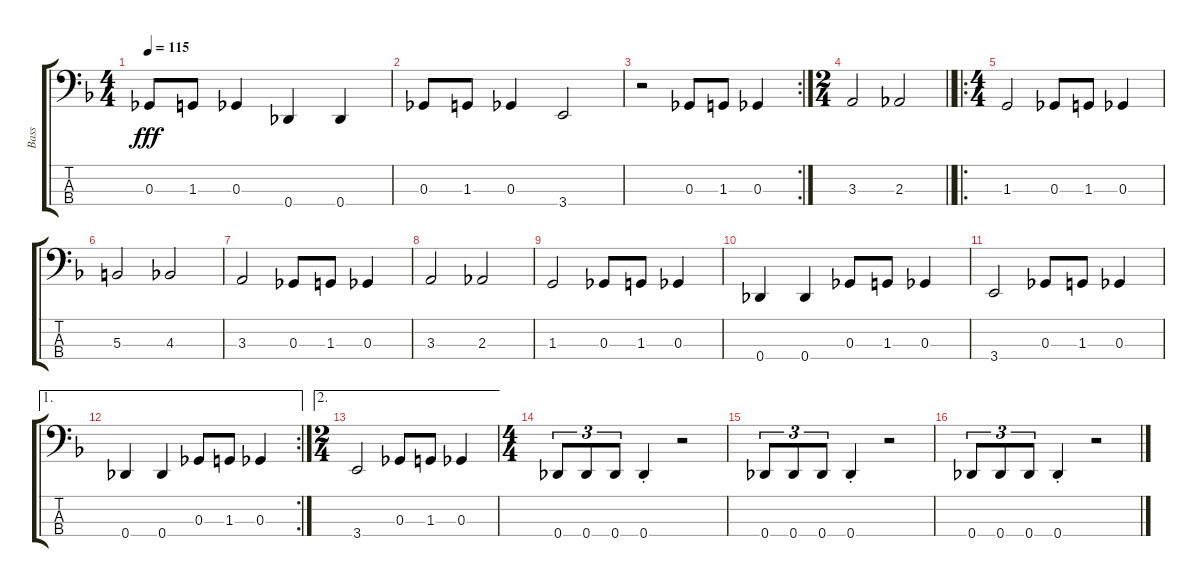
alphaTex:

\track ("Bass" "Bass") {instrument electricbasspick}
\staff {score tabs}
\tuning (E2 B1 Gb1 Db1) {hide}
\ts (4 4)
\tempo 115
\clef f4
\ks f
0.3.8{dy fff} 1.3.8 0.3.4 0.4.4 0.4.4 |
0.3.8 1.3.8 0.3.4 3.4.2 |
\rc 2
r.2 0.3.8 1.3.8 0.3.4 |
\ts (2 4)
\barLineRight lightlight
3.3.2 2.3.2 |
\ro
\ts (4 4)
1.3.2 0.3.8 1.3.8 0.3.4 |
5.3.2 4.3.2 |
3.3.2 0.3.8 1.3.8 0.3.4 |
3.3.2 2.3.2 |
1.3.2 0.3.8 1.3.8 0.3.4 |
0.4.4 0.4.4 0.3.8 1.3.8 0.3.4 |
3.4.2 0.3.8 1.3.8 0.3.4 |
\ae 1
\rc 2
0.4.4 0.4.4 0.3.8 1.3.8 0.3.4 |
\ae 2
\ts (2 4)
3.4.2 0.3.8 1.3.8 0.3.4 |
\ts (4 4)
0.4.8{tu (3 2)} 0.4.8{tu (3 2)} 0.4.8{tu (3 2)} 0.4{st}.4 r.2 |
0.4.8{tu (3 2)} 0.4.8{tu (3 2)} 0.4.8{tu (3 2)} 0.4{st}.4 r.2 |
0.4.8{tu (3 2)} 0.4.8{tu (3 2)} 0.4.8{tu (3 2)} 0.4{st}.4 r.2
